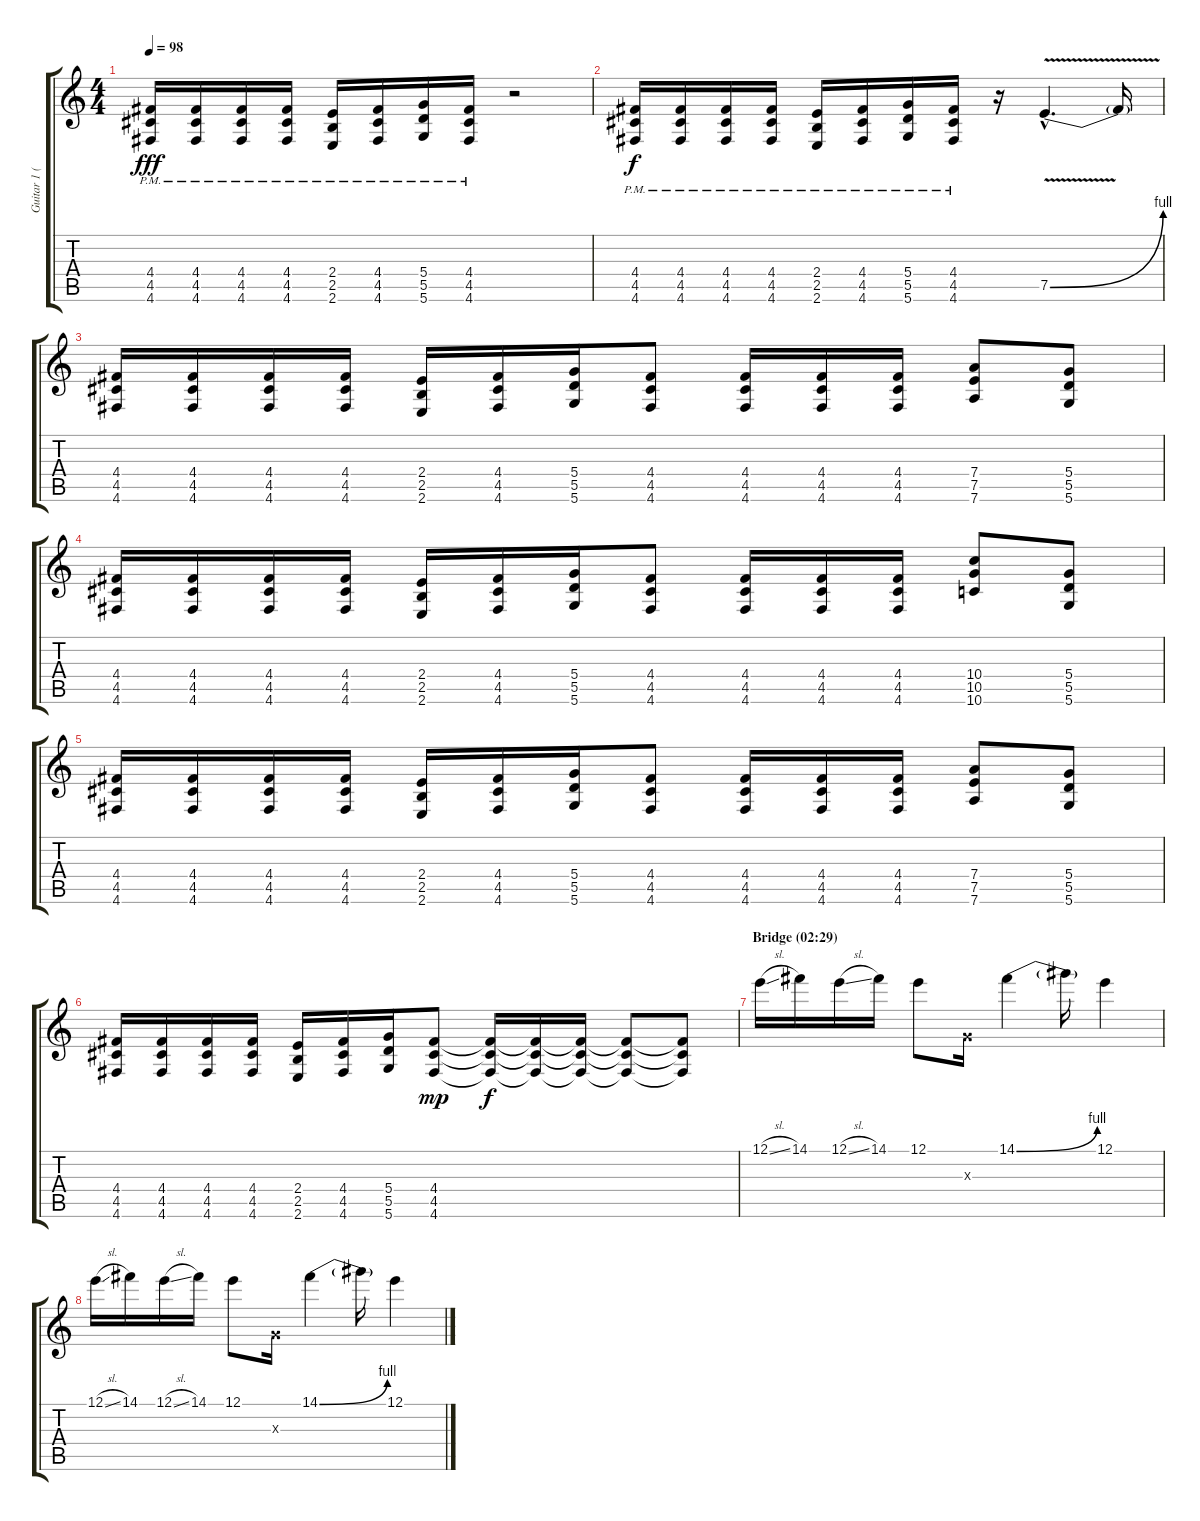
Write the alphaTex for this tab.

\track ("Guitar 1 (Slash)" "Guitar 1 (") {instrument distortionguitar}
\staff {score tabs}
\tuning (E4 B3 G3 D3 A2 D2) {hide}
\ts (4 4)
\tempo 98
\clef g2
\ks c
(4.4{pm} 4.5{pm} 4.6{pm}).16{dy fff} (4.4{pm} 4.5{pm} 4.6{pm}).16 (4.4{pm} 4.5{pm} 4.6{pm}).16 (4.4{pm} 4.5{pm} 4.6{pm}).16 (2.4{pm} 2.5{pm} 2.6{pm}).16 (4.4{pm} 4.5{pm} 4.6{pm}).16 (5.4{pm} 5.5{pm} 5.6{pm}).16 (4.4{pm} 4.5{pm} 4.6{pm}).16 r.2 |
(4.4{pm} 4.5{pm} 4.6{pm}).16{dy f} (4.4{pm} 4.5{pm} 4.6{pm}).16 (4.4{pm} 4.5{pm} 4.6{pm}).16 (4.4{pm} 4.5{pm} 4.6{pm}).16 (2.4{pm} 2.5{pm} 2.6{pm}).16 (4.4{pm} 4.5{pm} 4.6{pm}).16 (5.4{pm} 5.5{pm} 5.6{pm}).16 (4.4{pm} 4.5{pm} 4.6{pm}).16 r.16 7.5{be (bend 0 0 60 4) v hac}.4{d} 7.5{t}.16 |
(4.4 4.5 4.6).16 (4.4 4.5 4.6).16 (4.4 4.5 4.6).16 (4.4 4.5 4.6).16 (2.4 2.5 2.6).16 (4.4 4.5 4.6).16 (5.4 5.5 5.6).16 (4.4 4.5 4.6).8 (4.4 4.5 4.6).16 (4.4 4.5 4.6).16 (4.4 4.5 4.6).16 (7.4 7.5 7.6).8 (5.4 5.5 5.6).8 |
(4.4 4.5 4.6).16 (4.4 4.5 4.6).16 (4.4 4.5 4.6).16 (4.4 4.5 4.6).16 (2.4 2.5 2.6).16 (4.4 4.5 4.6).16 (5.4 5.5 5.6).16 (4.4 4.5 4.6).8 (4.4 4.5 4.6).16 (4.4 4.5 4.6).16 (4.4 4.5 4.6).16 (10.4 10.5 10.6).8 (5.4 5.5 5.6).8 |
(4.4 4.5 4.6).16 (4.4 4.5 4.6).16 (4.4 4.5 4.6).16 (4.4 4.5 4.6).16 (2.4 2.5 2.6).16 (4.4 4.5 4.6).16 (5.4 5.5 5.6).16 (4.4 4.5 4.6).8 (4.4 4.5 4.6).16 (4.4 4.5 4.6).16 (4.4 4.5 4.6).16 (7.4 7.5 7.6).8 (5.4 5.5 5.6).8 |
(4.4 4.5 4.6).16 (4.4 4.5 4.6).16 (4.4 4.5 4.6).16 (4.4 4.5 4.6).16 (2.4 2.5 2.6).16 (4.4 4.5 4.6).16 (5.4 5.5 5.6).16 (4.4 4.5 4.6).8{dy mp} (4.4{t} 4.5{t} 4.6{t}).16{dy f} (4.4{t} 4.5{t} 4.6{t}).16 (4.4{t} 4.5{t} 4.6{t}).16 (4.4{t} 4.5{t} 4.6{t}).8 (4.4{t} 4.5{t} 4.6{t}).8 |
\section ("" "Bridge (02:29)")
12.1{sl}.16{volume 1} 14.1.16 12.1{sl}.16 14.1.16 12.1.8 0.3{x}.16{volume 9} 14.1{be (bend 0 0 60 4)}.4 14.1{t}.16 12.1.4 |
12.1{sl}.16 14.1.16 12.1{sl}.16 14.1.16 12.1.8 0.3{x}.16 14.1{be (bend 0 0 60 4)}.4 14.1{t}.16 12.1.4
